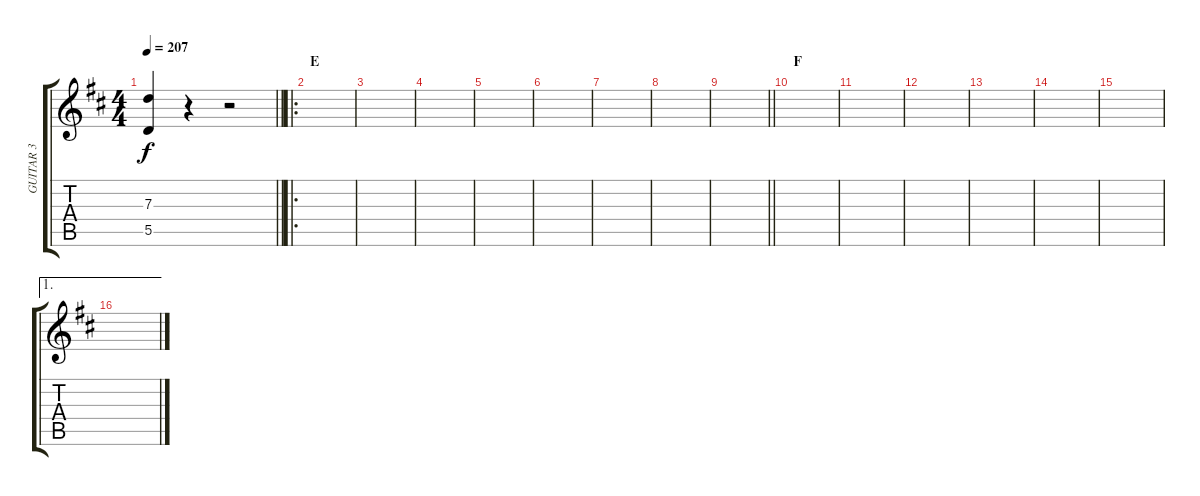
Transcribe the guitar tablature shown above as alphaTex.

\track ("GUITAR 3" "GUITAR 3") {instrument distortionguitar}
\staff {score tabs}
\tuning (E4 B3 G3 D3 A2 E2) {hide}
\ts (4 4)
\tempo 207
\clef g2
\barLineRight lightlight
\ks d
(7.3 5.5).4{dy f} r.4 r.2 |
\ro
\section ("" "E")
|
|
|
|
|
|
|
\barLineRight lightlight
|
\section ("" "F")
|
|
|
|
|
|
\ae 1
